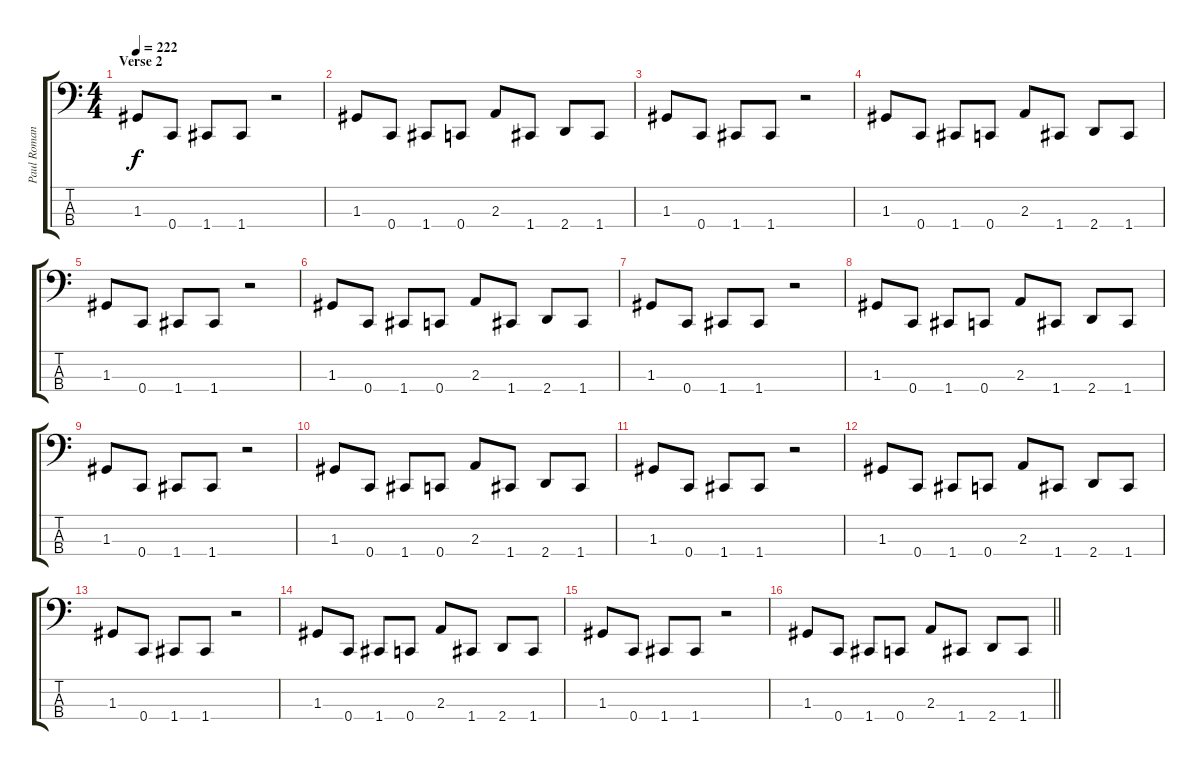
\track ("Paul Romanko" "Paul Roman") {instrument electricbasspick}
\staff {score tabs}
\tuning (F2 C2 G1 C1) {hide}
\ts (4 4)
\section ("" "Verse 2")
\tempo 222
\clef f4
\ks c
1.3.8{dy f} 0.4.8 1.4.8 1.4.8 r.2 |
1.3.8 0.4.8 1.4.8 0.4.8 2.3.8 1.4.8 2.4.8 1.4.8 |
1.3.8 0.4.8 1.4.8 1.4.8 r.2 |
1.3.8 0.4.8 1.4.8 0.4.8 2.3.8 1.4.8 2.4.8 1.4.8 |
1.3.8 0.4.8 1.4.8 1.4.8 r.2 |
1.3.8 0.4.8 1.4.8 0.4.8 2.3.8 1.4.8 2.4.8 1.4.8 |
1.3.8 0.4.8 1.4.8 1.4.8 r.2 |
1.3.8 0.4.8 1.4.8 0.4.8 2.3.8 1.4.8 2.4.8 1.4.8 |
1.3.8 0.4.8 1.4.8 1.4.8 r.2 |
1.3.8 0.4.8 1.4.8 0.4.8 2.3.8 1.4.8 2.4.8 1.4.8 |
1.3.8 0.4.8 1.4.8 1.4.8 r.2 |
1.3.8 0.4.8 1.4.8 0.4.8 2.3.8 1.4.8 2.4.8 1.4.8 |
1.3.8 0.4.8 1.4.8 1.4.8 r.2 |
1.3.8 0.4.8 1.4.8 0.4.8 2.3.8 1.4.8 2.4.8 1.4.8 |
1.3.8 0.4.8 1.4.8 1.4.8 r.2 |
\barLineRight lightlight
1.3.8 0.4.8 1.4.8 0.4.8 2.3.8 1.4.8 2.4.8 1.4.8
